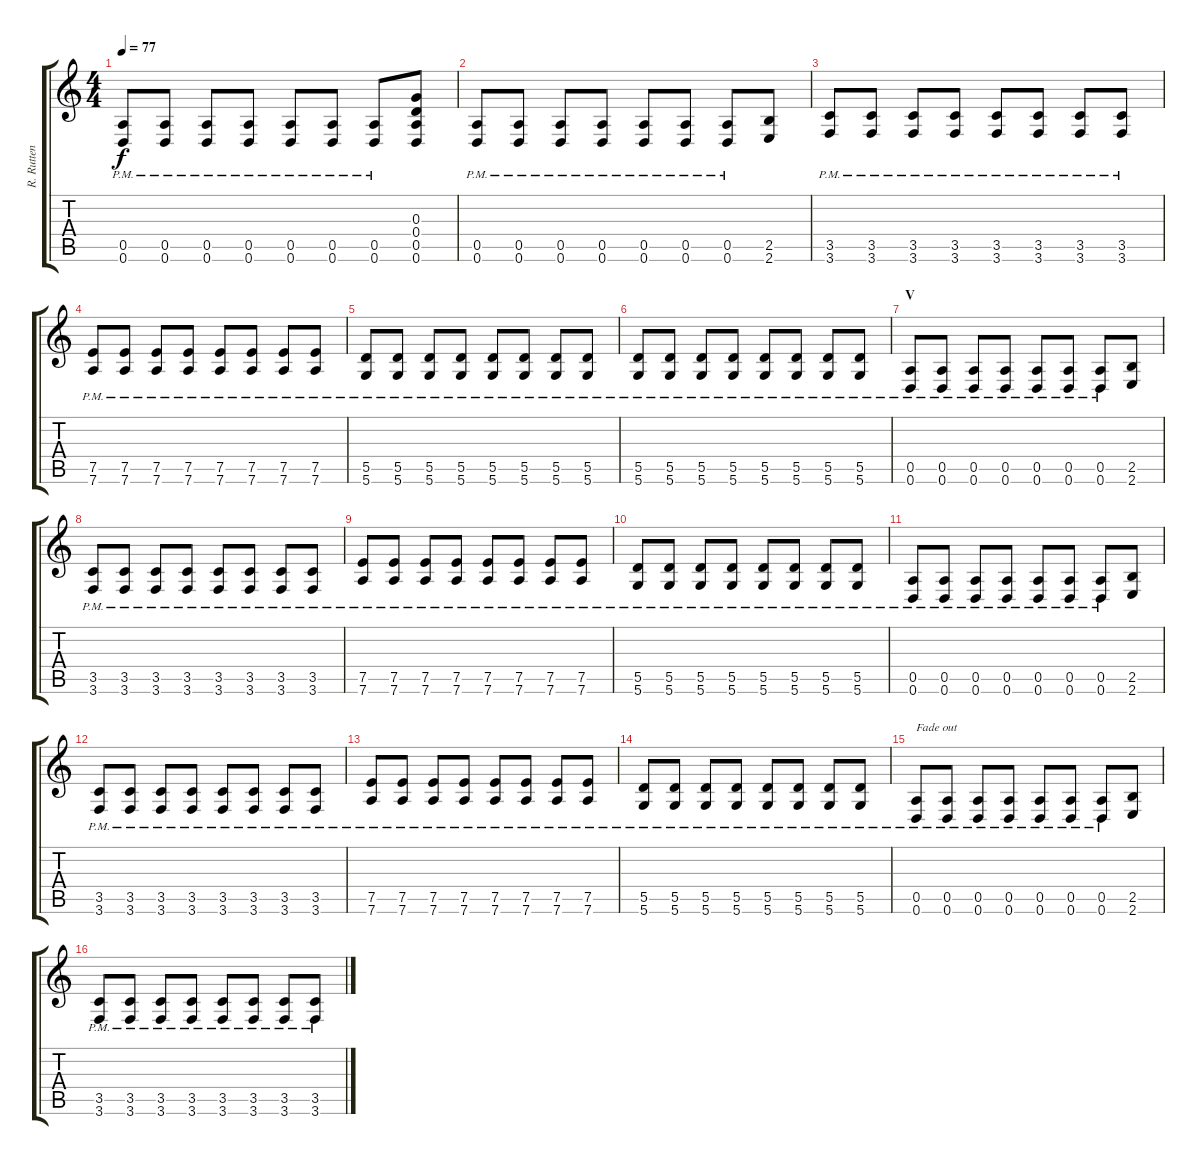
\track ("R. Rutten" "R. Rutten") {instrument distortionguitar}
\staff {score tabs}
\tuning (E4 B3 G3 D3 A2 D2) {hide}
\ts (4 4)
\tempo 77
\clef g2
\ks c
(0.5{pm} 0.6{pm}).8{dy f} (0.5{pm} 0.6{pm}).8 (0.5{pm} 0.6{pm}).8 (0.5{pm} 0.6{pm}).8 (0.5{pm} 0.6{pm}).8 (0.5{pm} 0.6{pm}).8 (0.5{pm} 0.6{pm}).8 (0.3 0.4 0.5 0.6).8 |
(0.5{pm} 0.6{pm}).8 (0.5{pm} 0.6{pm}).8 (0.5{pm} 0.6{pm}).8 (0.5{pm} 0.6{pm}).8 (0.5{pm} 0.6{pm}).8 (0.5{pm} 0.6{pm}).8 (0.5{pm} 0.6{pm}).8 (2.5 2.6).8 |
(3.5{pm} 3.6{pm}).8 (3.5{pm} 3.6{pm}).8 (3.5{pm} 3.6{pm}).8 (3.5{pm} 3.6{pm}).8 (3.5{pm} 3.6{pm}).8 (3.5{pm} 3.6{pm}).8 (3.5{pm} 3.6{pm}).8 (3.5{pm} 3.6{pm}).8 |
(7.5{pm} 7.6{pm}).8 (7.5{pm} 7.6{pm}).8 (7.5{pm} 7.6{pm}).8 (7.5{pm} 7.6{pm}).8 (7.5{pm} 7.6{pm}).8 (7.5{pm} 7.6{pm}).8 (7.5{pm} 7.6{pm}).8 (7.5{pm} 7.6{pm}).8 |
(5.5{pm} 5.6{pm}).8 (5.5{pm} 5.6{pm}).8 (5.5{pm} 5.6{pm}).8 (5.5{pm} 5.6{pm}).8 (5.5{pm} 5.6{pm}).8 (5.5{pm} 5.6{pm}).8 (5.5{pm} 5.6{pm}).8 (5.5{pm} 5.6{pm}).8 |
(5.5{pm} 5.6{pm}).8 (5.5{pm} 5.6{pm}).8 (5.5{pm} 5.6{pm}).8 (5.5{pm} 5.6{pm}).8 (5.5{pm} 5.6{pm}).8 (5.5{pm} 5.6{pm}).8 (5.5{pm} 5.6{pm}).8 (5.5{pm} 5.6{pm}).8 |
\section ("" "V")
(0.5{pm} 0.6{pm}).8 (0.5{pm} 0.6{pm}).8 (0.5{pm} 0.6{pm}).8 (0.5{pm} 0.6{pm}).8 (0.5{pm} 0.6{pm}).8 (0.5{pm} 0.6{pm}).8 (0.5{pm} 0.6{pm}).8 (2.5 2.6).8 |
(3.5{pm} 3.6{pm}).8 (3.5{pm} 3.6{pm}).8 (3.5{pm} 3.6{pm}).8 (3.5{pm} 3.6{pm}).8 (3.5{pm} 3.6{pm}).8 (3.5{pm} 3.6{pm}).8 (3.5{pm} 3.6{pm}).8 (3.5{pm} 3.6{pm}).8 |
(7.5{pm} 7.6{pm}).8 (7.5{pm} 7.6{pm}).8 (7.5{pm} 7.6{pm}).8 (7.5{pm} 7.6{pm}).8 (7.5{pm} 7.6{pm}).8 (7.5{pm} 7.6{pm}).8 (7.5{pm} 7.6{pm}).8 (7.5{pm} 7.6{pm}).8 |
(5.5{pm} 5.6{pm}).8 (5.5{pm} 5.6{pm}).8 (5.5{pm} 5.6{pm}).8 (5.5{pm} 5.6{pm}).8 (5.5{pm} 5.6{pm}).8 (5.5{pm} 5.6{pm}).8 (5.5{pm} 5.6{pm}).8 (5.5{pm} 5.6{pm}).8 |
(0.5{pm} 0.6{pm}).8 (0.5{pm} 0.6{pm}).8 (0.5{pm} 0.6{pm}).8 (0.5{pm} 0.6{pm}).8 (0.5{pm} 0.6{pm}).8 (0.5{pm} 0.6{pm}).8 (0.5{pm} 0.6{pm}).8 (2.5 2.6).8 |
(3.5{pm} 3.6{pm}).8 (3.5{pm} 3.6{pm}).8 (3.5{pm} 3.6{pm}).8 (3.5{pm} 3.6{pm}).8 (3.5{pm} 3.6{pm}).8 (3.5{pm} 3.6{pm}).8 (3.5{pm} 3.6{pm}).8 (3.5{pm} 3.6{pm}).8 |
(7.5{pm} 7.6{pm}).8 (7.5{pm} 7.6{pm}).8 (7.5{pm} 7.6{pm}).8 (7.5{pm} 7.6{pm}).8 (7.5{pm} 7.6{pm}).8 (7.5{pm} 7.6{pm}).8 (7.5{pm} 7.6{pm}).8 (7.5{pm} 7.6{pm}).8 |
(5.5{pm} 5.6{pm}).8 (5.5{pm} 5.6{pm}).8 (5.5{pm} 5.6{pm}).8 (5.5{pm} 5.6{pm}).8 (5.5{pm} 5.6{pm}).8 (5.5{pm} 5.6{pm}).8 (5.5{pm} 5.6{pm}).8 (5.5{pm} 5.6{pm}).8 |
(0.5{pm} 0.6{pm}).8{txt "Fade out" volume 11} (0.5{pm} 0.6{pm}).8 (0.5{pm} 0.6{pm}).8 (0.5{pm} 0.6{pm}).8 (0.5{pm} 0.6{pm}).8 (0.5{pm} 0.6{pm}).8 (0.5{pm} 0.6{pm}).8 (2.5 2.6).8 |
(3.5{pm} 3.6{pm}).8{volume 11} (3.5{pm} 3.6{pm}).8 (3.5{pm} 3.6{pm}).8 (3.5{pm} 3.6{pm}).8 (3.5{pm} 3.6{pm}).8 (3.5{pm} 3.6{pm}).8 (3.5{pm} 3.6{pm}).8 (3.5{pm} 3.6{pm}).8
